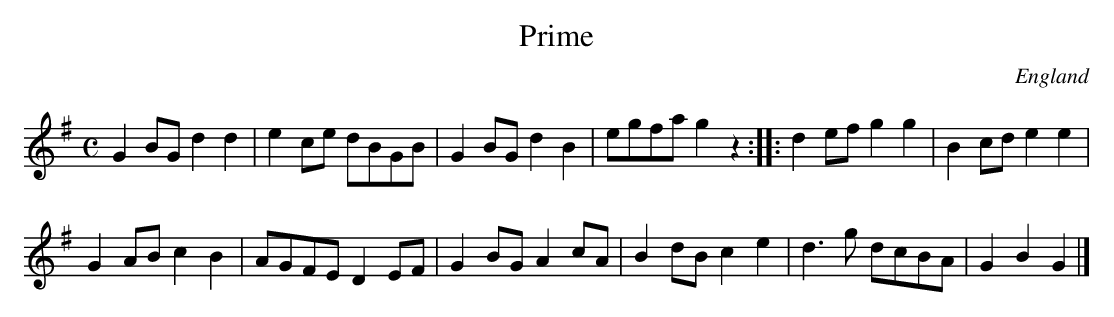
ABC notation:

X:1
T:Prime
L:1/8
M:C
O:England
K:G major
G2BG d2d2 | e2ce dBGB |   G2BG d2B2 | egfa g2z2 :: \
d2ef g2g2 | B2cd e2e2 | ! G2AB c2B2 | AGFE D2EF | \
G2BG A2cA | B2dB c2e2 |   d3g dcBA | G2B2 G2 |]
